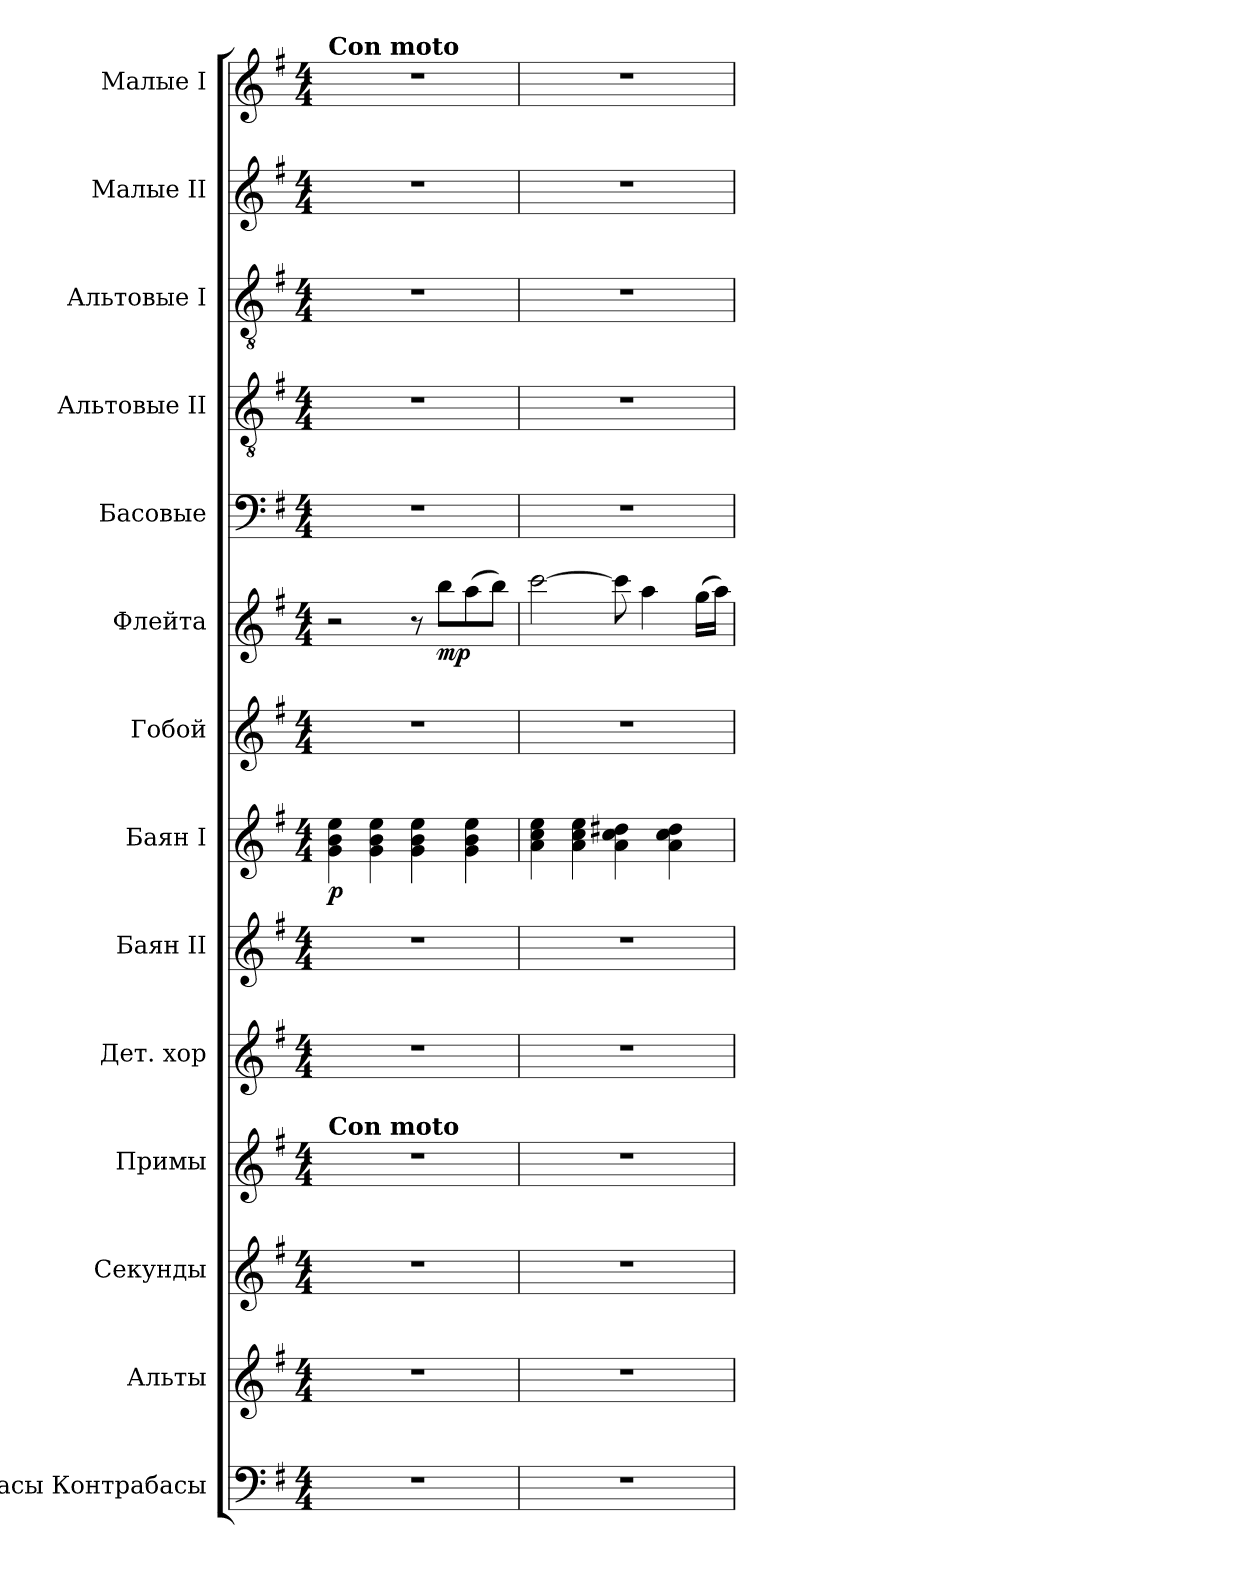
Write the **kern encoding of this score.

**kern	**kern	**kern	**kern	**kern	**kern	**kern	**dynam	**kern	**kern	**dynam	**kern	**kern	**kern	**kern	**kern
*part14	*part13	*part12	*part11	*part10	*part9	*part8	*part8	*part7	*part6	*part6	*part5	*part4	*part3	*part2	*part1
*staff14	*staff13	*staff12	*staff11	*staff10	*staff9	*staff8	*staff8	*staff7	*staff6	*staff6	*staff5	*staff4	*staff3	*staff2	*staff1
*I"Басы Контрабасы	*I"Альты	*I"Секунды	*I"Примы	*I"Дет. хор	*I"Баян II	*I"Баян I	*	*I"Гобой	*I"Флейта	*	*I"Басовые	*I"Альтовые II	*I"Альтовые I	*I"Малые II	*I"Малые I
!!LO:PB:g=z
*clefF4	*clefG2	*clefG2	*clefG2	*clefG2	*clefG2	*clefG2	*	*clefG2	*clefG2	*	*clefF4	*clefGv2	*clefGv2	*clefG2	*clefG2
*ITrd7c12	*ITrd7c12	*	*	*	*	*	*	*	*	*	*	*	*	*	*
*k[f#]	*k[f#]	*k[f#]	*k[f#]	*k[f#]	*k[f#]	*k[f#]	*	*k[f#]	*k[f#]	*	*k[f#]	*k[f#]	*k[f#]	*k[f#]	*k[f#]
*G:	*G:	*G:	*G:	*G:	*G:	*G:	*	*G:	*G:	*	*G:	*G:	*G:	*G:	*G:
*M4/4	*M4/4	*M4/4	*M4/4	*M4/4	*M4/4	*M4/4	*	*M4/4	*M4/4	*	*M4/4	*M4/4	*M4/4	*M4/4	*M4/4
=1	=1	=1	=1	=1	=1	=1	=1	=1	=1	=1	=1	=1	=1	=1	=1
!	!	!	!	!	!	!	!	!	!	!	!	!	!	!	!LO:TX:a:B:t=Con moto
!	!	!	!LO:TX:a:B:t=Con moto	!	!	!	!	!	!	!	!	!	!	!	!
!	!	!	!	!	!	!	!LO:DY:b	!	!	!	!	!	!	!	!
1r	1r	1r	1r	1r	1r	4g\ 4b\ 4ee\	p	1r	2r	.	1r	1r	1r	1r	1r
.	.	.	.	.	.	4g\ 4b\ 4ee\	.	.	.	.	.	.	.	.	.
.	.	.	.	.	.	4g\ 4b\ 4ee\	.	.	8r	.	.	.	.	.	.
!	!	!	!	!	!	!	!	!	!	!LO:DY:b	!	!	!	!	!
.	.	.	.	.	.	.	.	.	8bb\L	mp	.	.	.	.	.
.	.	.	.	.	.	4g\ 4b\ 4ee\	.	.	(>8aa\	.	.	.	.	.	.
.	.	.	.	.	.	.	.	.	8bb\J)	.	.	.	.	.	.
=2	=2	=2	=2	=2	=2	=2	=2	=2	=2	=2	=2	=2	=2	=2	=2
1r	1r	1r	1r	1r	1r	4a\ 4cc\ 4ee\	.	1r	[2ccc\	.	1r	1r	1r	1r	1r
.	.	.	.	.	.	4a\ 4cc\ 4ee\	.	.	.	.	.	.	.	.	.
.	.	.	.	.	.	4a\ 4cc\ 4dd#X\	.	.	8ccc\]	.	.	.	.	.	.
.	.	.	.	.	.	.	.	.	4aa\	.	.	.	.	.	.
.	.	.	.	.	.	4a\ 4cc\ 4dd#\	.	.	.	.	.	.	.	.	.
.	.	.	.	.	.	.	.	.	(>16gg\LL	.	.	.	.	.	.
.	.	.	.	.	.	.	.	.	16aa\JJ)	.	.	.	.	.	.
=	=	=	=	=	=	=	=	=	=	=	=	=	=	=	=
*-	*-	*-	*-	*-	*-	*-	*-	*-	*-	*-	*-	*-	*-	*-	*-
